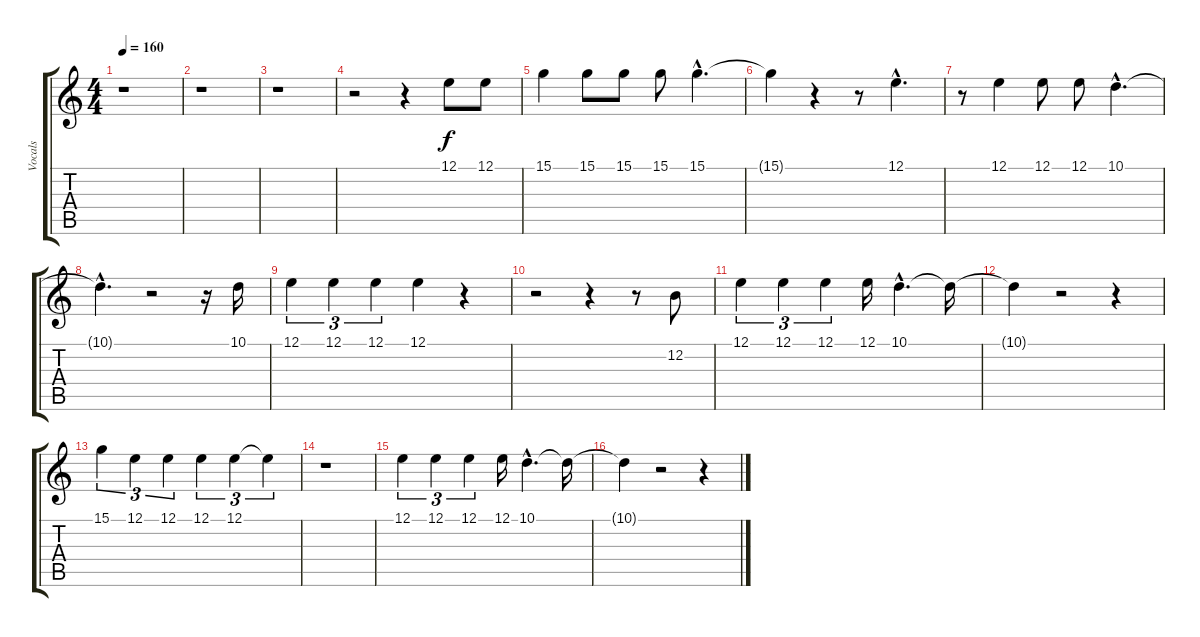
\track ("Vocals" "Vocals") {instrument lead1square}
\staff {score tabs}
\tuning (E4 B3 G3 D3 A2 E2) {hide}
\ts (4 4)
\tempo 160
\clef g2
\ks c
r.1{dy f} |
r.1 |
r.1 |
r.2 r.4 12.1.8 12.1.8 |
15.1.4 15.1.8 15.1.8 15.1.8 15.1{hac}.4{d} |
15.1{t}.4 r.4 r.8 12.1{hac}.4{d} |
r.8 12.1.4 12.1.8 12.1.8 10.1{hac}.4{d} |
10.1{hac t}.4{d} r.2 r.16 10.1.16 |
12.1.4{tu (3 2)} 12.1.4{tu (3 2)} 12.1.4{tu (3 2)} 12.1.4 r.4 |
r.2 r.4 r.8 12.2.8 |
12.1.4{tu (3 2)} 12.1.4{tu (3 2)} 12.1.4{tu (3 2)} 12.1.16 10.1{hac}.4{d} 10.1{t}.16 |
10.1{t}.4 r.2 r.4 |
15.1.4{tu (3 2)} 12.1.4{tu (3 2)} 12.1.4{tu (3 2)} 12.1.4{tu (3 2)} 12.1.4{tu (3 2)} 12.1{t}.4{tu (3 2)} |
r.1 |
12.1.4{tu (3 2)} 12.1.4{tu (3 2)} 12.1.4{tu (3 2)} 12.1.16 10.1{hac}.4{d} 10.1{t}.16 |
10.1{t}.4 r.2 r.4
